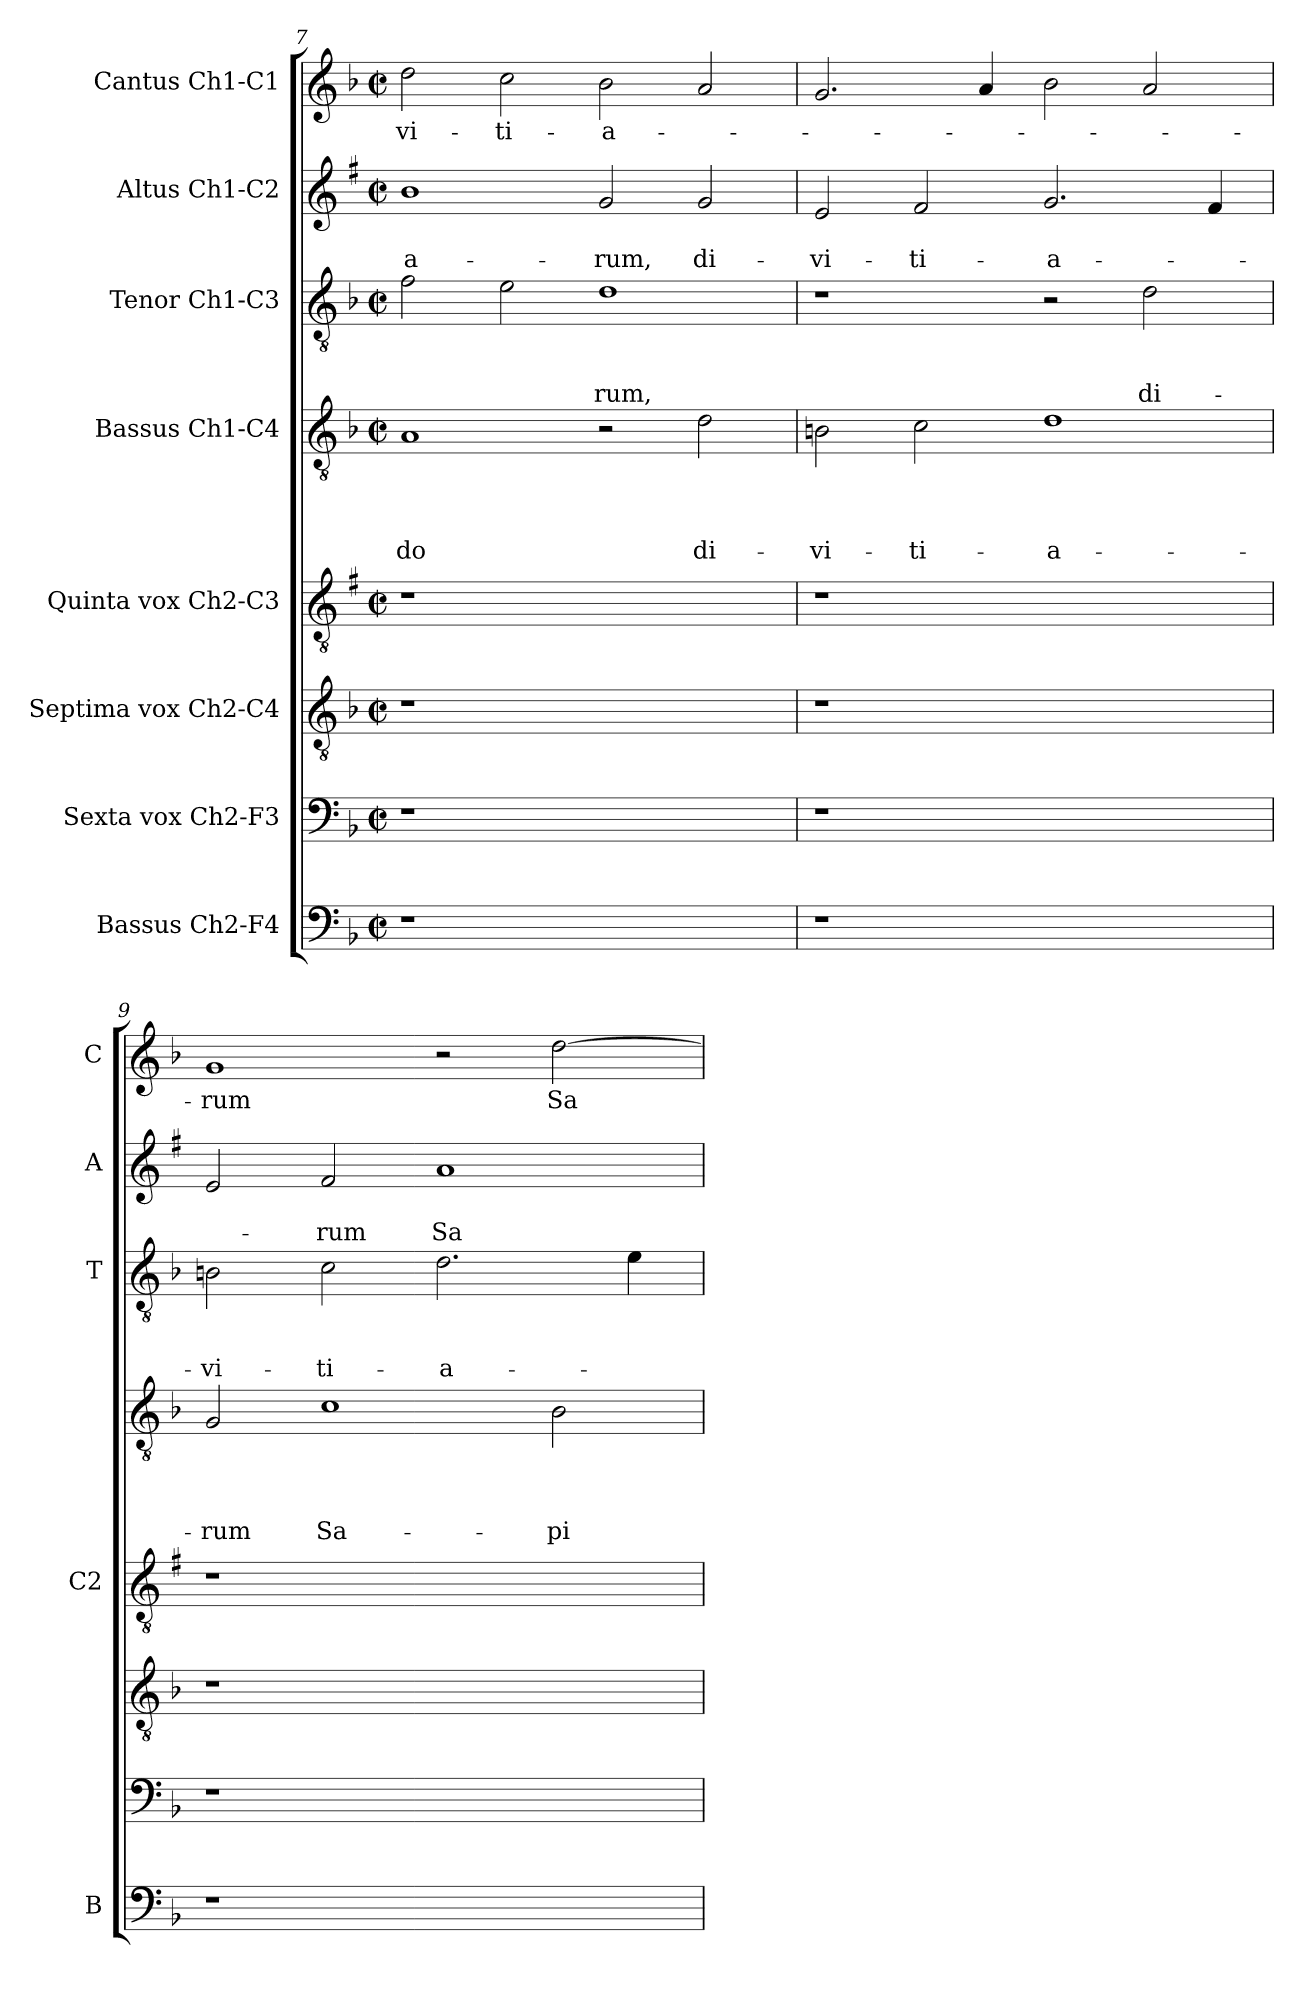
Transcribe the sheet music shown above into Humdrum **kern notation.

**kern	**kern	**kern	**kern	**kern	**text	**text	**text	**text	**kern	**text	**text	**text	**kern	**text	**text	**kern	**text
*part8	*part7	*part6	*part5	*part4	*part4	*part4	*part4	*part4	*part3	*part3	*part3	*part3	*part2	*part2	*part2	*part1	*part1
*staff8	*staff7	*staff6	*staff5	*staff4	*staff4	*staff4	*staff4	*staff4	*staff3	*staff3	*staff3	*staff3	*staff2	*staff2	*staff2	*staff1	*staff1
*I"Bassus Ch2-F4	*I"Sexta vox Ch2-F3	*I"Septima vox Ch2-C4	*I"Quinta vox Ch2-C3	*I"Bassus Ch1-C4	*	*	*	*	*I"Tenor Ch1-C3	*	*	*	*I"Altus Ch1-C2	*	*	*I"Cantus Ch1-C1	*
*I'B	*	*	*I'C2	*	*	*	*	*	*I'T	*	*	*	*I'A	*	*	*I'C	*
*clefF4	*clefF4	*clefGv2	*clefGv2	*clefGv2	*	*	*	*	*clefGv2	*	*	*	*clefG2	*	*	*clefG2	*
*	*	*	*ITrd1c2	*	*	*	*	*	*	*	*	*	*ITrd1c2	*	*	*	*
*k[b-]	*k[b-]	*k[b-]	*k[b-]	*k[b-]	*	*	*	*	*k[b-]	*	*	*	*k[b-]	*	*	*k[b-]	*
*F:	*F:	*F:	*F:	*F:	*	*	*	*	*F:	*	*	*	*F:	*	*	*F:	*
*M2/2	*M2/2	*M2/2	*M2/2	*M2/2	*	*	*	*	*M2/2	*	*	*	*M2/2	*	*	*M2/2	*
*met(c|)	*met(c|)	*met(c|)	*met(c|)	*met(c|)	*	*	*	*	*met(c|)	*	*	*	*met(c|)	*	*	*met(c|)	*
=7	=7	=7	=7	=7	=7	=7	=7	=7	=7	=7	=7	=7	=7	=7	=7	=7	=7
!	!	!	!	!	!	!	!	!LO:LY:b	!	!	!	!	!	!	!LO:LY:b	!	!LO:LY:b
1r	1r	1r	1r	1A	.	.	.	-do	2f\	.	.	.	1a	.	-a-	2dd\	-vi-
!	!	!	!	!	!	!	!	!	!	!	!	!	!	!	!	!	!LO:LY:b
.	.	.	.	.	.	.	.	.	2e\	.	.	.	.	.	.	2cc\	-ti-
!	!	!	!	!	!	!	!	!	!	!	!	!LO:LY:b	!	!	!LO:LY:b	!	!LO:LY:b
1ryy	1ryy	1ryy	1ryy	2r	.	.	.	.	1d	.	.	-rum,	2f/	.	-rum,	2b-\	-a-
!	!	!	!	!	!	!	!	!LO:LY:b	!	!	!	!	!	!	!LO:LY:b	!	!
.	.	.	.	2d\	.	.	.	di-	.	.	.	.	2f/	.	di-	2a/	.
!!LO:LB:g=z
=8	=8	=8	=8	=8	=8	=8	=8	=8	=8	=8	=8	=8	=8	=8	=8	=8	=8
!	!	!	!	!	!	!	!	!LO:LY:b	!	!	!	!	!	!	!LO:LY:b	!	!
1r	1r	1r	1r	2Bn\	.	.	.	-vi-	1r	.	.	.	2d/	.	-vi-	2.g/	.
!	!	!	!	!	!	!	!	!LO:LY:b	!	!	!	!	!	!	!LO:LY:b	!	!
.	.	.	.	2c\	.	.	.	-ti-	.	.	.	.	2e/	.	-ti-	.	.
.	.	.	.	.	.	.	.	.	.	.	.	.	.	.	.	4a/	.
!	!	!	!	!	!	!	!	!LO:LY:b	!	!	!	!	!	!	!LO:LY:b	!	!
1ryy	1ryy	1ryy	1ryy	1d	.	.	.	-a-	2r	.	.	.	2.f/	.	-a-	2b-\	.
!	!	!	!	!	!	!	!	!	!	!	!	!LO:LY:b	!	!	!	!	!
.	.	.	.	.	.	.	.	.	2d\	.	.	di-	.	.	.	2a/	.
.	.	.	.	.	.	.	.	.	.	.	.	.	4e/	.	.	.	.
=9	=9	=9	=9	=9	=9	=9	=9	=9	=9	=9	=9	=9	=9	=9	=9	=9	=9
!	!	!	!	!	!	!	!	!LO:LY:b	!	!	!	!LO:LY:b	!	!	!	!	!LO:LY:b
1r	1r	1r	1r	2G/	.	.	.	-rum	2Bn\	.	.	-vi-	2d/	.	.	1g	-rum
!	!	!	!	!	!	!	!	!LO:LY:b	!	!	!	!LO:LY:b	!	!	!LO:LY:b	!	!
.	.	.	.	1c	.	.	.	Sa-	2c\	.	.	-ti-	2e/	.	-rum	.	.
!	!	!	!	!	!	!	!	!	!	!	!	!LO:LY:b	!	!	!LO:LY:b	!	!
1ryy	1ryy	1ryy	1ryy	.	.	.	.	.	2.d\	.	.	-a-	1g	.	Sa-	2r	.
!	!	!	!	!	!	!	!	!LO:LY:b	!	!	!	!	!	!	!	!	!LO:LY:b
.	.	.	.	2B-\	.	.	.	-pi-	.	.	.	.	.	.	.	[2dd\	Sa-
.	.	.	.	.	.	.	.	.	4e\	.	.	.	.	.	.	.	.
=	=	=	=	=	=	=	=	=	=	=	=	=	=	=	=	=	=
*-	*-	*-	*-	*-	*-	*-	*-	*-	*-	*-	*-	*-	*-	*-	*-	*-	*-
